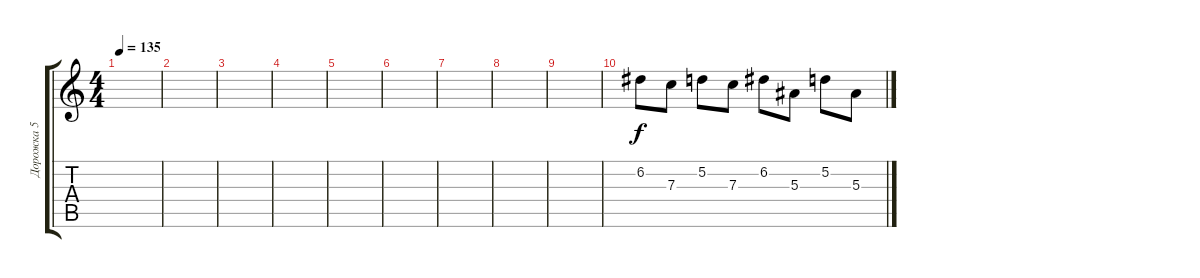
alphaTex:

\track ("Дорожка 5" "Дорожка 5") {instrument distortionguitar}
\staff {score tabs}
\tuning (D4 A3 F3 C3 G2 C2) {hide}
\ts (4 4)
\tempo 135
\clef g2
\ks c
|
|
|
|
|
|
|
|
|
6.2.8 7.3.8 5.2.8 7.3.8 6.2.8 5.3.8 5.2.8 5.3.8
